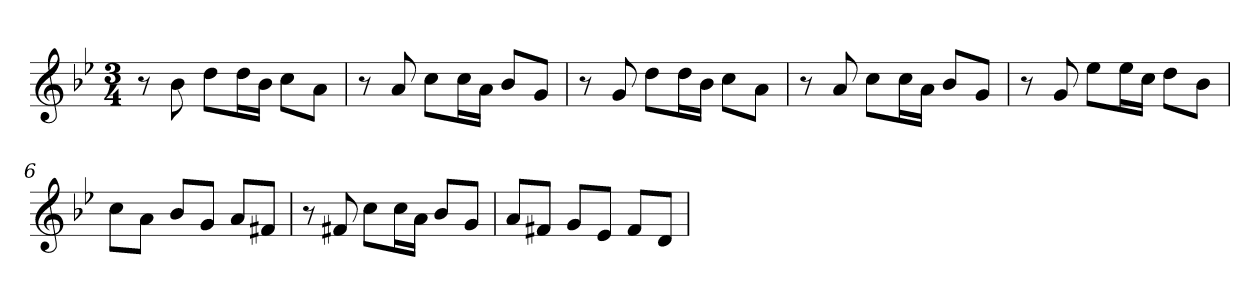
**kern
*part1
*staff1
*clefG2
*k[b-e-]
*g:
*M3/4
*MM120
=1
8r
8b-
8ddL
16ddL
16b-JJ
8ccL
8aJ
=2
8r
8a
8ccL
16ccL
16aJJ
8b-L
8gJ
=3
8r
8g
8ddL
16ddL
16b-JJ
8ccL
8aJ
=4
8r
8a
8ccL
16ccL
16aJJ
8b-L
8gJ
=5
8r
8g
8ee-L
16ee-L
16ccJJ
8ddL
8b-J
=6
8ccL
8aJ
8b-L
8gJ
8aL
8f#XJ
=7
8r
8f#X
8ccL
16ccL
16aJJ
8b-L
8gJ
=8
8aL
8f#XJ
8gL
8e-J
8f#L
8dJ
=
*-
